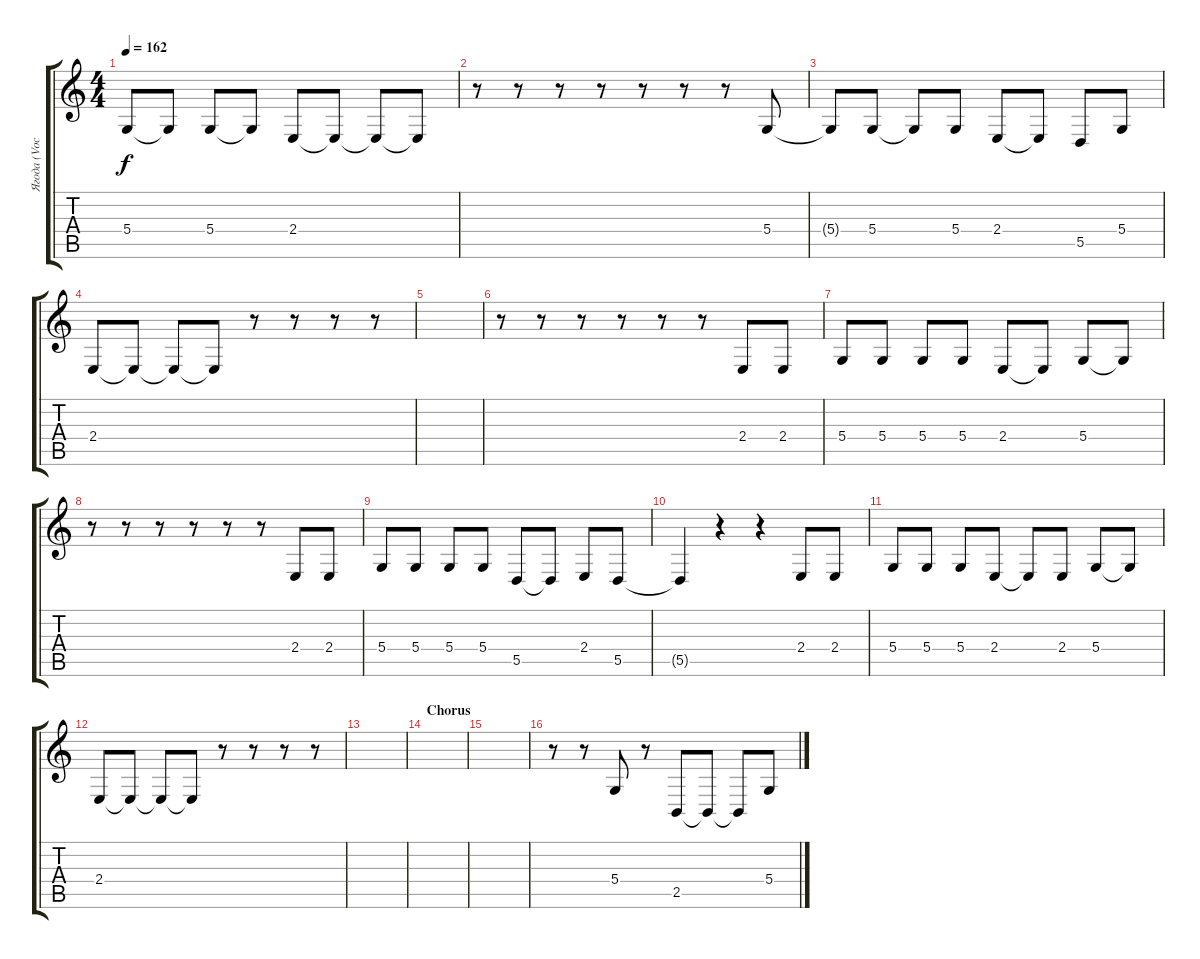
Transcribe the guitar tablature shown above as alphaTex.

\track ("Ягода (Vocal)" "Ягода (Voc") {instrument lead6voice}
\staff {score tabs}
\tuning (E4 B3 G3 D3 A2 E2) {hide}
\ts (4 4)
\tempo 162
\clef g2
\ks c
5.4.8{dy f} 5.4{t}.8 5.4.8 5.4{t}.8 2.4.8 2.4{t}.8 2.4{t}.8 2.4{t}.8 |
r.8 r.8 r.8 r.8 r.8 r.8 r.8 5.4.8 |
5.4{t}.8 5.4.8 5.4{t}.8 5.4.8 2.4.8 2.4{t}.8 5.5.8 5.4.8 |
2.4.8 2.4{t}.8 2.4{t}.8 2.4{t}.8 r.8 r.8 r.8 r.8 |
|
r.8 r.8 r.8 r.8 r.8 r.8 2.4.8 2.4.8 |
5.4.8 5.4.8 5.4.8 5.4.8 2.4.8 2.4{t}.8 5.4.8 5.4{t}.8 |
r.8 r.8 r.8 r.8 r.8 r.8 2.4.8 2.4.8 |
5.4.8 5.4.8 5.4.8 5.4.8 5.5.8 5.5{t}.8 2.4.8 5.5.8 |
5.5{t}.4 r.4 r.4 2.4.8 2.4.8 |
5.4.8 5.4.8 5.4.8 2.4.8 2.4{t}.8 2.4.8 5.4.8 5.4{t}.8 |
2.4.8 2.4{t}.8 2.4{t}.8 2.4{t}.8 r.8 r.8 r.8 r.8 |
|
\section ("" "Chorus")
|
|
r.8 r.8 5.4.8 r.8 2.5.8 2.5{t}.8 2.5{t}.8 5.4.8
